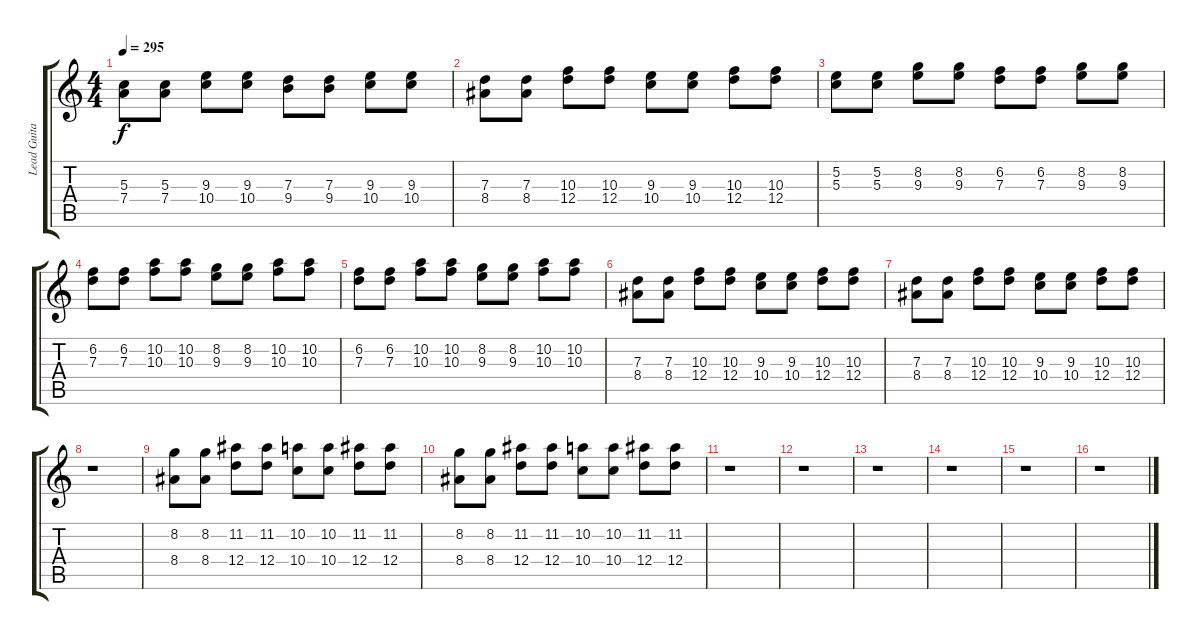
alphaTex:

\track ("Lead Guitar" "Lead Guita") {instrument overdrivenguitar}
\staff {score tabs}
\tuning (E4 B3 G3 D3 A2 E2) {hide}
\ts (4 4)
\tempo 295
\clef g2
\ks c
(5.3 7.4).8{dy f instrument electricguitarmuted} (5.3 7.4).8 (9.3 10.4).8 (9.3 10.4).8 (7.3 9.4).8 (7.3 9.4).8 (9.3 10.4).8 (9.3 10.4).8 |
(7.3 8.4).8{instrument electricguitarmuted} (7.3 8.4).8 (10.3 12.4).8 (10.3 12.4).8 (9.3 10.4).8 (9.3 10.4).8 (10.3 12.4).8 (10.3 12.4).8 |
(5.2 5.3).8{instrument electricguitarmuted} (5.2 5.3).8 (8.2 9.3).8 (8.2 9.3).8 (6.2 7.3).8 (6.2 7.3).8 (8.2 9.3).8 (8.2 9.3).8 |
(6.2 7.3).8{instrument electricguitarmuted} (6.2 7.3).8 (10.2 10.3).8 (10.2 10.3).8 (8.2 9.3).8 (8.2 9.3).8 (10.2 10.3).8 (10.2 10.3).8 |
(6.2 7.3).8{instrument electricguitarmuted} (6.2 7.3).8 (10.2 10.3).8 (10.2 10.3).8 (8.2 9.3).8 (8.2 9.3).8 (10.2 10.3).8 (10.2 10.3).8 |
(7.3 8.4).8{instrument electricguitarmuted} (7.3 8.4).8 (10.3 12.4).8 (10.3 12.4).8 (9.3 10.4).8 (9.3 10.4).8 (10.3 12.4).8 (10.3 12.4).8 |
(7.3 8.4).8{instrument electricguitarmuted} (7.3 8.4).8 (10.3 12.4).8 (10.3 12.4).8 (9.3 10.4).8 (9.3 10.4).8 (10.3 12.4).8 (10.3 12.4).8 |
r.1 |
(8.2 8.4).8{volume 12 instrument electricguitarmuted} (8.2 8.4).8 (11.2 12.4).8 (11.2 12.4).8 (10.2 10.4).8 (10.2 10.4).8 (11.2 12.4).8 (11.2 12.4).8 |
(8.2 8.4).8{volume 12 instrument electricguitarmuted} (8.2 8.4).8 (11.2 12.4).8 (11.2 12.4).8 (10.2 10.4).8 (10.2 10.4).8 (11.2 12.4).8 (11.2 12.4).8 |
r.1{volume 16} |
r.1 |
r.1 |
r.1 |
r.1 |
r.1
